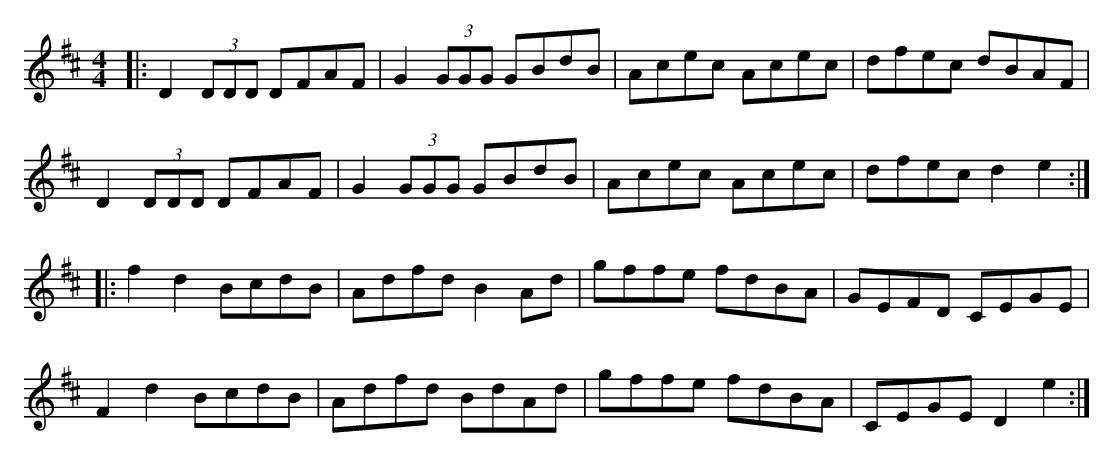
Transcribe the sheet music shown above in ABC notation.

X:1
M:4/4
K:D
|:D2 (3DDD DFAF|G2 (3GGG GBdB|Acec Acec|dfec dBAF|
D2 (3DDD DFAF|G2 (3GGG GBdB|Acec Acec|dfec d2 e2:|
|:f2 d2 BcdB|Adfd B2 Ad|gffe fdBA|GEFD CEGE|
F2 d2 BcdB|Adfd BdAd|gffe fdBA|CEGE D2 e2:|
